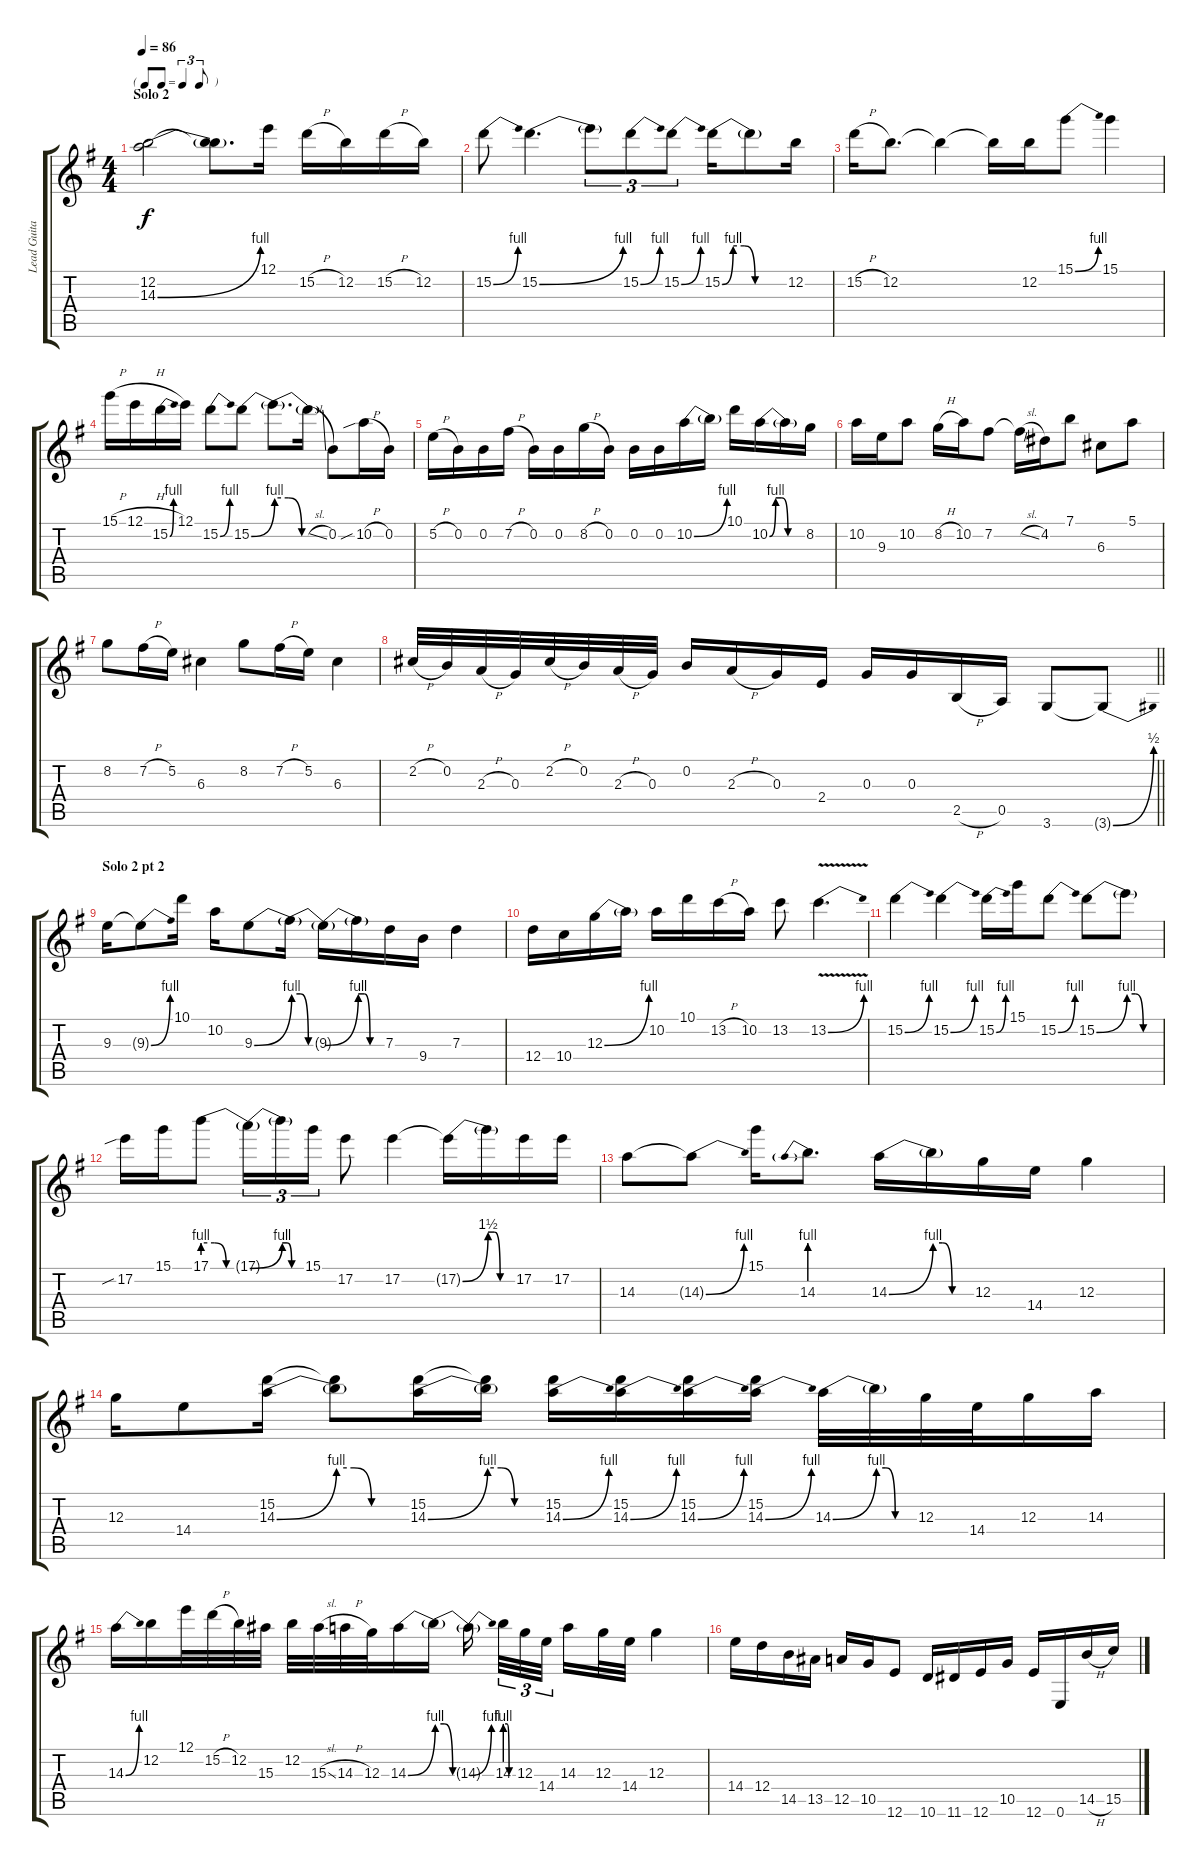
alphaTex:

\track ("Lead Guitar" "Lead Guita") {instrument distortionguitar}
\staff {score tabs}
\tuning (E4 B3 G3 D3 A2 E2) {hide}
\ts (4 4)
\tf triplet8th
\section ("" "Solo 2")
\tempo 86
\clef g2
\ks g
(12.2 14.3{be (bend 0 0 60 4)}).2{dy f} (12.2{t} 14.3{t}).8{d} 12.1.16 15.2{h}.16 12.2.16 15.2{h}.16 12.2.16 |
15.2{be (bend 0 0 60 4)}.8 15.2{be (bend 0 0 60 4)}.4{d} 15.2{t}.8{tu (3 2)} 15.2{be (bend 0 0 60 4)}.8{tu (3 2)} 15.2{be (bend 0 0 60 4)}.8{tu (3 2)} 15.2{be (custom 0 0 10 4 20 4 30 0 60 0)}.16 15.2{t}.8 12.2.16 |
15.2{h}.16 12.2.8{d} 12.2{t}.4 12.2{t}.16 12.2.16 15.1{be (bend 0 0 60 4)}.8 15.1.4 |
15.1{h}.16 12.1{h}.16 15.2{be (bend 0 0 60 4)}.16 12.1.16 15.2{be (bend 0 0 60 4)}.8 15.2{be (bend 0 0 60 4)}.8 15.2{be (custom 0 4 15 4 30 0 60 0) t}.8{d} 15.2{sl t}.16 0.2.8 10.2{sib h}.16 0.2.16 |
5.2{h}.16 0.2.16 0.2.16 7.2{h}.16 0.2.16 0.2.16 8.2{h}.16 0.2.16 0.2.16 0.2.16 10.2{be (bend 0 0 60 4)}.16 10.2{t}.16 10.1.16 10.2{be (custom 0 0 10 4 20 4 30 0 60 0)}.16 10.2{t}.16 8.2.16 |
10.2.16 9.3.16 10.2.8 8.2{h}.16 10.2.16 7.2.8 7.2{sl t}.16 4.2.16 7.1.8 6.3.8 5.1.8 |
8.2.8 7.2{h}.16 5.2.16 6.3.4 8.2.8 7.2{h}.16 5.2.16 6.3.4 |
\barLineRight lightlight
2.2{h}.32 0.2.32 2.3{h}.32 0.3.32 2.2{h}.32 0.2.32 2.3{h}.32 0.3.32 0.2.16 2.3{h}.16 0.3.16 2.4.16 0.3.16 0.3.16 2.5{h}.16 0.5.16 3.6.8 3.6{be (bend 0 0 60 2) t}.8 |
\section ("" "Solo 2 pt 2")
9.3.16 9.3{be (bend 0 0 60 4) t}.8 10.1.16 10.2.16 9.3{be (bend 0 0 60 4)}.8 9.3{be (custom 0 4 15 4 30 0 60 0) t}.16 9.3{be (bend 0 0 60 4) t}.16 9.3{be (custom 0 4 15 4 30 0 60 0) t}.16 7.3.16 9.4.16 7.3.4 |
12.4.16 10.4.16 12.3{be (bend 0 0 60 4)}.16 12.3{t}.16 10.2.16 10.1.16 13.2{h}.16 10.2.16 13.2.8 13.2{be (bend 0 0 60 4) v}.4{d} |
15.2{be (bend 0 0 60 4)}.4 15.2{be (bend 0 0 60 4)}.4 15.2{be (bend 0 0 60 4)}.16 15.1.16 15.2{be (bend 0 0 60 4)}.8 15.2{be (bend 0 0 60 4)}.8 15.2{be (custom 0 4 15 4 30 0 60 0) t}.8 |
17.2{sib}.16 15.1.16 17.1{be (custom 0 4 15 4 30 0 60 0)}.8 17.1{be (bend 0 0 60 4) t}.16{tu (3 2)} 17.1{be (custom 0 4 15 4 30 0 60 0) t}.16{tu (3 2)} 15.1.16{tu (3 2)} 17.2.8 17.2.4 17.2{be (bend 0 0 60 6) t}.16 17.2{be (custom 0 6 15 6 30 0 60 0) t}.16 17.2.16 17.2.16 |
14.3.8 14.3{be (bend 0 0 60 4) t}.8 15.1.16 14.3{be (prebend 0 4 60 4)}.8{d} 14.3{be (bend 0 0 60 4)}.16 14.3{be (custom 0 4 15 4 30 0 60 0) t}.16 12.3.16 14.4.16 12.3.4 |
12.3.16 14.4.8 (15.2 14.3{be (bend 0 0 60 4)}).16 (15.2{t} 14.3{be (custom 0 4 15 4 30 0 60 0) t}).8 (15.2 14.3{be (bend 0 0 60 4)}).16 (15.2{t} 14.3{be (custom 0 4 15 4 30 0 60 0) t}).16 (15.2 14.3{be (bend 0 0 60 4)}).16 (15.2 14.3{be (bend 0 0 60 4)}).16 (15.2 14.3{be (bend 0 0 60 4)}).16 (15.2 14.3{be (bend 0 0 60 4)}).16 14.3{be (bend 0 0 60 4)}.32 14.3{be (custom 0 4 15 4 30 0 60 0) t}.32 12.3.32 14.4.32 12.3.16 14.3.16 |
14.3{be (bend 0 0 60 4)}.16 12.2.16 12.1.32 15.2{h}.32 12.2.32 15.3.32 12.2.32 15.3{sl}.32 14.3{h}.32 12.3.32 14.3{be (bend 0 0 60 4)}.16 14.3{be (custom 0 4 15 4 30 0 60 0) t}.16 14.3{be (bend 0 0 60 4) t}.16 14.3{be (custom 0 4 15 4 30 0 60 0)}.32{tu (3 2)} 12.3.32{tu (3 2)} 14.4.32{tu (3 2)} 14.3.16 12.3.32 14.4.32 12.3.4 |
14.4.16 12.4.16 14.5.16 13.5.16 12.5.16 10.5.16 12.6.8 10.6.16 11.6.16 12.6.16 10.5.16 12.6.16 0.6.16 14.5{h}.16 15.5.16
